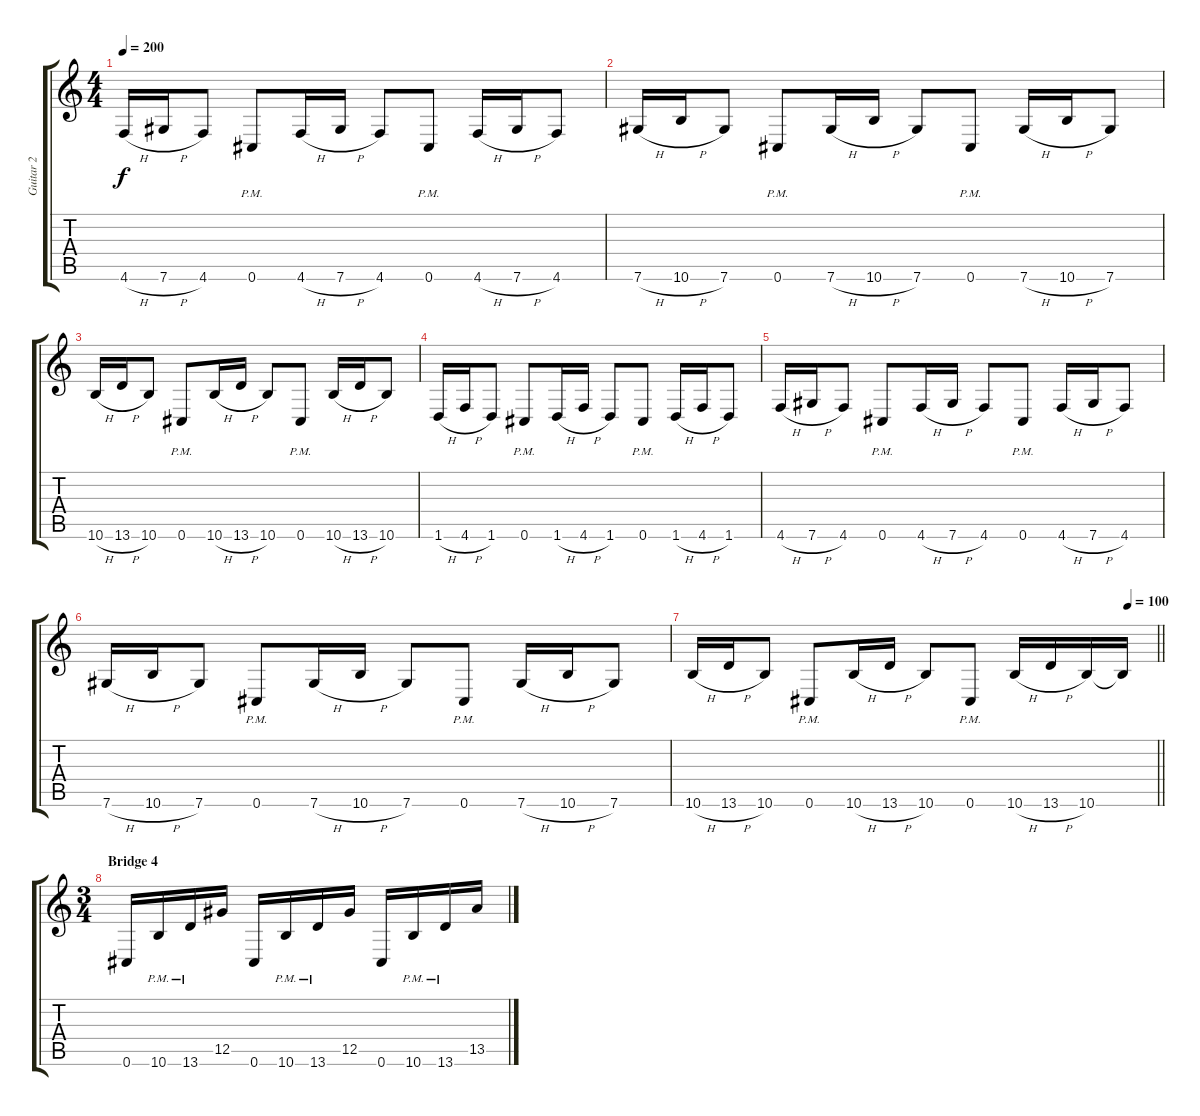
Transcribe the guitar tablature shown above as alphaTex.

\track ("Guitar 2" "Guitar 2") {instrument distortionguitar}
\staff {score tabs}
\tuning (Eb4 Bb3 Gb3 Db3 Ab2 Db2) {hide}
\ts (4 4)
\tempo 200
\clef g2
\ks c
4.6{h}.16{dy f} 7.6{h}.16 4.6.8 0.6{pm}.8 4.6{h}.16 7.6{h}.16 4.6.8 0.6{pm}.8 4.6{h}.16 7.6{h}.16 4.6.8 |
7.6{h}.16 10.6{h}.16 7.6.8 0.6{pm}.8 7.6{h}.16 10.6{h}.16 7.6.8 0.6{pm}.8 7.6{h}.16 10.6{h}.16 7.6.8 |
10.6{h}.16 13.6{h}.16 10.6.8 0.6{pm}.8 10.6{h}.16 13.6{h}.16 10.6.8 0.6{pm}.8 10.6{h}.16 13.6{h}.16 10.6.8 |
1.6{h}.16 4.6{h}.16 1.6.8 0.6{pm}.8 1.6{h}.16 4.6{h}.16 1.6.8 0.6{pm}.8 1.6{h}.16 4.6{h}.16 1.6.8 |
4.6{h}.16 7.6{h}.16 4.6.8 0.6{pm}.8 4.6{h}.16 7.6{h}.16 4.6.8 0.6{pm}.8 4.6{h}.16 7.6{h}.16 4.6.8 |
7.6{h}.16 10.6{h}.16 7.6.8 0.6{pm}.8 7.6{h}.16 10.6{h}.16 7.6.8 0.6{pm}.8 7.6{h}.16 10.6{h}.16 7.6.8 |
\tempo (100 0.9375)
\barLineRight lightlight
10.6{h}.16 13.6{h}.16 10.6.8 0.6{pm}.8 10.6{h}.16 13.6{h}.16 10.6.8 0.6{pm}.8 10.6{h}.16 13.6{h}.16 10.6.16 10.6{t}.16 |
\ts (3 4)
\section ("" "Bridge 4")
0.6.16 10.6{pm}.16 13.6{pm}.16 12.5.16 0.6.16 10.6{pm}.16 13.6{pm}.16 12.5.16 0.6.16 10.6{pm}.16 13.6{pm}.16 13.5.16
